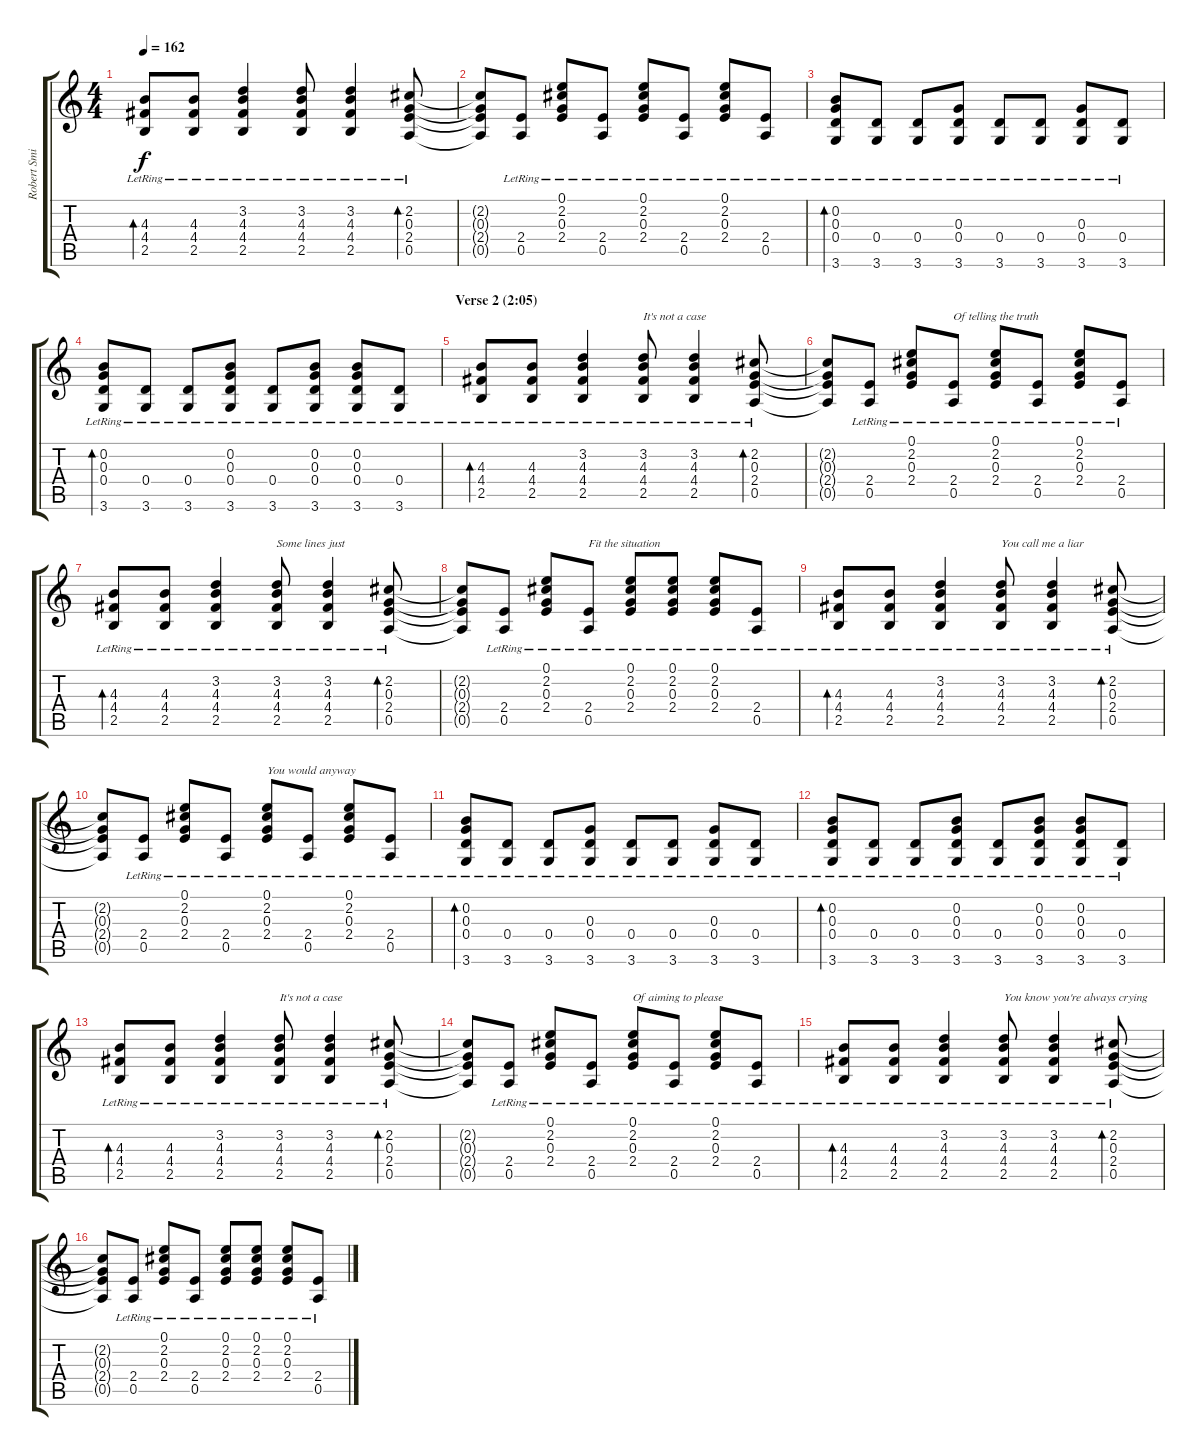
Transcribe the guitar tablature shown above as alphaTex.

\track ("Robert Smith (guitar)" "Robert Smi") {instrument electricguitarclean}
\staff {score tabs}
\tuning (E4 B3 G3 D3 A2 E2) {hide}
\ts (4 4)
\tempo 162
\clef g2
\ks c
(4.3{lr} 4.4{lr} 2.5{lr}).8{bd 240 dy f} (4.3{lr} 4.4{lr} 2.5{lr}).8 (3.2{lr} 4.3{lr} 4.4{lr} 2.5{lr}).4 (3.2{lr} 4.3{lr} 4.4{lr} 2.5{lr}).8 (3.2{lr} 4.3{lr} 4.4{lr} 2.5{lr}).4 (2.2{lr} 0.3{lr} 2.4{lr} 0.5{lr}).8{bd 120} |
(2.2{t} 0.3{t} 2.4{t} 0.5{t}).8 (2.4{lr} 0.5{lr}).8 (0.1{lr} 2.2{lr} 0.3{lr} 2.4{lr}).8 (2.4{lr} 0.5{lr}).8 (0.1{lr} 2.2{lr} 0.3{lr} 2.4{lr}).8 (2.4{lr} 0.5{lr}).8 (0.1{lr} 2.2{lr} 0.3{lr} 2.4{lr}).8 (2.4{lr} 0.5{lr}).8 |
(0.2{lr} 0.3{lr} 0.4{lr} 3.6{lr}).8{bd 120} (0.4{lr} 3.6{lr}).8 (0.4{lr} 3.6{lr}).8 (0.3{lr} 0.4{lr} 3.6{lr}).8 (0.4{lr} 3.6{lr}).8 (0.4{lr} 3.6{lr}).8 (0.3{lr} 0.4{lr} 3.6{lr}).8 (0.4{lr} 3.6{lr}).8 |
(0.2{lr} 0.3{lr} 0.4{lr} 3.6{lr}).8{bd 120} (0.4{lr} 3.6{lr}).8 (0.4{lr} 3.6{lr}).8 (0.2{lr} 0.3{lr} 0.4{lr} 3.6{lr}).8 (0.4{lr} 3.6{lr}).8 (0.2{lr} 0.3{lr} 0.4{lr} 3.6{lr}).8 (0.2{lr} 0.3{lr} 0.4{lr} 3.6{lr}).8 (0.4{lr} 3.6{lr}).8 |
\section ("" "Verse 2 (2:05)")
(4.3{lr} 4.4{lr} 2.5{lr}).8{bd 240} (4.3{lr} 4.4{lr} 2.5{lr}).8 (3.2{lr} 4.3{lr} 4.4{lr} 2.5{lr}).4 (3.2{lr} 4.3{lr} 4.4{lr} 2.5{lr}).8{txt "It's not a case"} (3.2{lr} 4.3{lr} 4.4{lr} 2.5{lr}).4 (2.2{lr} 0.3{lr} 2.4{lr} 0.5{lr}).8{bd 120} |
(2.2{t} 0.3{t} 2.4{t} 0.5{t}).8 (2.4{lr} 0.5{lr}).8 (0.1{lr} 2.2{lr} 0.3{lr} 2.4{lr}).8 (2.4{lr} 0.5{lr}).8{txt "Of telling the truth"} (0.1{lr} 2.2{lr} 0.3{lr} 2.4{lr}).8 (2.4{lr} 0.5{lr}).8 (0.1{lr} 2.2{lr} 0.3{lr} 2.4{lr}).8 (2.4{lr} 0.5{lr}).8 |
(4.3{lr} 4.4{lr} 2.5{lr}).8{bd 240} (4.3{lr} 4.4{lr} 2.5{lr}).8 (3.2{lr} 4.3{lr} 4.4{lr} 2.5{lr}).4 (3.2{lr} 4.3{lr} 4.4{lr} 2.5{lr}).8{txt "Some lines just"} (3.2{lr} 4.3{lr} 4.4{lr} 2.5{lr}).4 (2.2{lr} 0.3{lr} 2.4{lr} 0.5{lr}).8{bd 120} |
(2.2{t} 0.3{t} 2.4{t} 0.5{t}).8 (2.4{lr} 0.5{lr}).8 (0.1{lr} 2.2{lr} 0.3{lr} 2.4{lr}).8 (2.4{lr} 0.5{lr}).8{txt "Fit the situation"} (0.1{lr} 2.2{lr} 0.3{lr} 2.4{lr}).8 (0.1{lr} 2.2{lr} 0.3{lr} 2.4{lr}).8 (0.1{lr} 2.2{lr} 0.3{lr} 2.4{lr}).8 (2.4{lr} 0.5{lr}).8 |
(4.3{lr} 4.4{lr} 2.5{lr}).8{bd 240} (4.3{lr} 4.4{lr} 2.5{lr}).8 (3.2{lr} 4.3{lr} 4.4{lr} 2.5{lr}).4 (3.2{lr} 4.3{lr} 4.4{lr} 2.5{lr}).8{txt "You call me a liar"} (3.2{lr} 4.3{lr} 4.4{lr} 2.5{lr}).4 (2.2{lr} 0.3{lr} 2.4{lr} 0.5{lr}).8{bd 120} |
(2.2{t} 0.3{t} 2.4{t} 0.5{t}).8 (2.4{lr} 0.5{lr}).8 (0.1{lr} 2.2{lr} 0.3{lr} 2.4{lr}).8 (2.4{lr} 0.5{lr}).8 (0.1{lr} 2.2{lr} 0.3{lr} 2.4{lr}).8{txt "You would anyway"} (2.4{lr} 0.5{lr}).8 (0.1{lr} 2.2{lr} 0.3{lr} 2.4{lr}).8 (2.4{lr} 0.5{lr}).8 |
(0.2{lr} 0.3{lr} 0.4{lr} 3.6{lr}).8{bd 120} (0.4{lr} 3.6{lr}).8 (0.4{lr} 3.6{lr}).8 (0.3{lr} 0.4{lr} 3.6{lr}).8 (0.4{lr} 3.6{lr}).8 (0.4{lr} 3.6{lr}).8 (0.3{lr} 0.4{lr} 3.6{lr}).8 (0.4{lr} 3.6{lr}).8 |
(0.2{lr} 0.3{lr} 0.4{lr} 3.6{lr}).8{bd 120} (0.4{lr} 3.6{lr}).8 (0.4{lr} 3.6{lr}).8 (0.2{lr} 0.3{lr} 0.4{lr} 3.6{lr}).8 (0.4{lr} 3.6{lr}).8 (0.2{lr} 0.3{lr} 0.4{lr} 3.6{lr}).8 (0.2{lr} 0.3{lr} 0.4{lr} 3.6{lr}).8 (0.4{lr} 3.6{lr}).8 |
(4.3{lr} 4.4{lr} 2.5{lr}).8{bd 240} (4.3{lr} 4.4{lr} 2.5{lr}).8 (3.2{lr} 4.3{lr} 4.4{lr} 2.5{lr}).4 (3.2{lr} 4.3{lr} 4.4{lr} 2.5{lr}).8{txt "It's not a case"} (3.2{lr} 4.3{lr} 4.4{lr} 2.5{lr}).4 (2.2{lr} 0.3{lr} 2.4{lr} 0.5{lr}).8{bd 120} |
(2.2{t} 0.3{t} 2.4{t} 0.5{t}).8 (2.4{lr} 0.5{lr}).8 (0.1{lr} 2.2{lr} 0.3{lr} 2.4{lr}).8 (2.4{lr} 0.5{lr}).8 (0.1{lr} 2.2{lr} 0.3{lr} 2.4{lr}).8{txt "Of aiming to please"} (2.4{lr} 0.5{lr}).8 (0.1{lr} 2.2{lr} 0.3{lr} 2.4{lr}).8 (2.4{lr} 0.5{lr}).8 |
(4.3{lr} 4.4{lr} 2.5{lr}).8{bd 240} (4.3{lr} 4.4{lr} 2.5{lr}).8 (3.2{lr} 4.3{lr} 4.4{lr} 2.5{lr}).4 (3.2{lr} 4.3{lr} 4.4{lr} 2.5{lr}).8{txt "You know you're always crying"} (3.2{lr} 4.3{lr} 4.4{lr} 2.5{lr}).4 (2.2{lr} 0.3{lr} 2.4{lr} 0.5{lr}).8{bd 120} |
(2.2{t} 0.3{t} 2.4{t} 0.5{t}).8 (2.4{lr} 0.5{lr}).8 (0.1{lr} 2.2{lr} 0.3{lr} 2.4{lr}).8 (2.4{lr} 0.5{lr}).8 (0.1{lr} 2.2{lr} 0.3{lr} 2.4{lr}).8 (0.1{lr} 2.2{lr} 0.3{lr} 2.4{lr}).8 (0.1{lr} 2.2{lr} 0.3{lr} 2.4{lr}).8 (2.4{lr} 0.5{lr}).8
